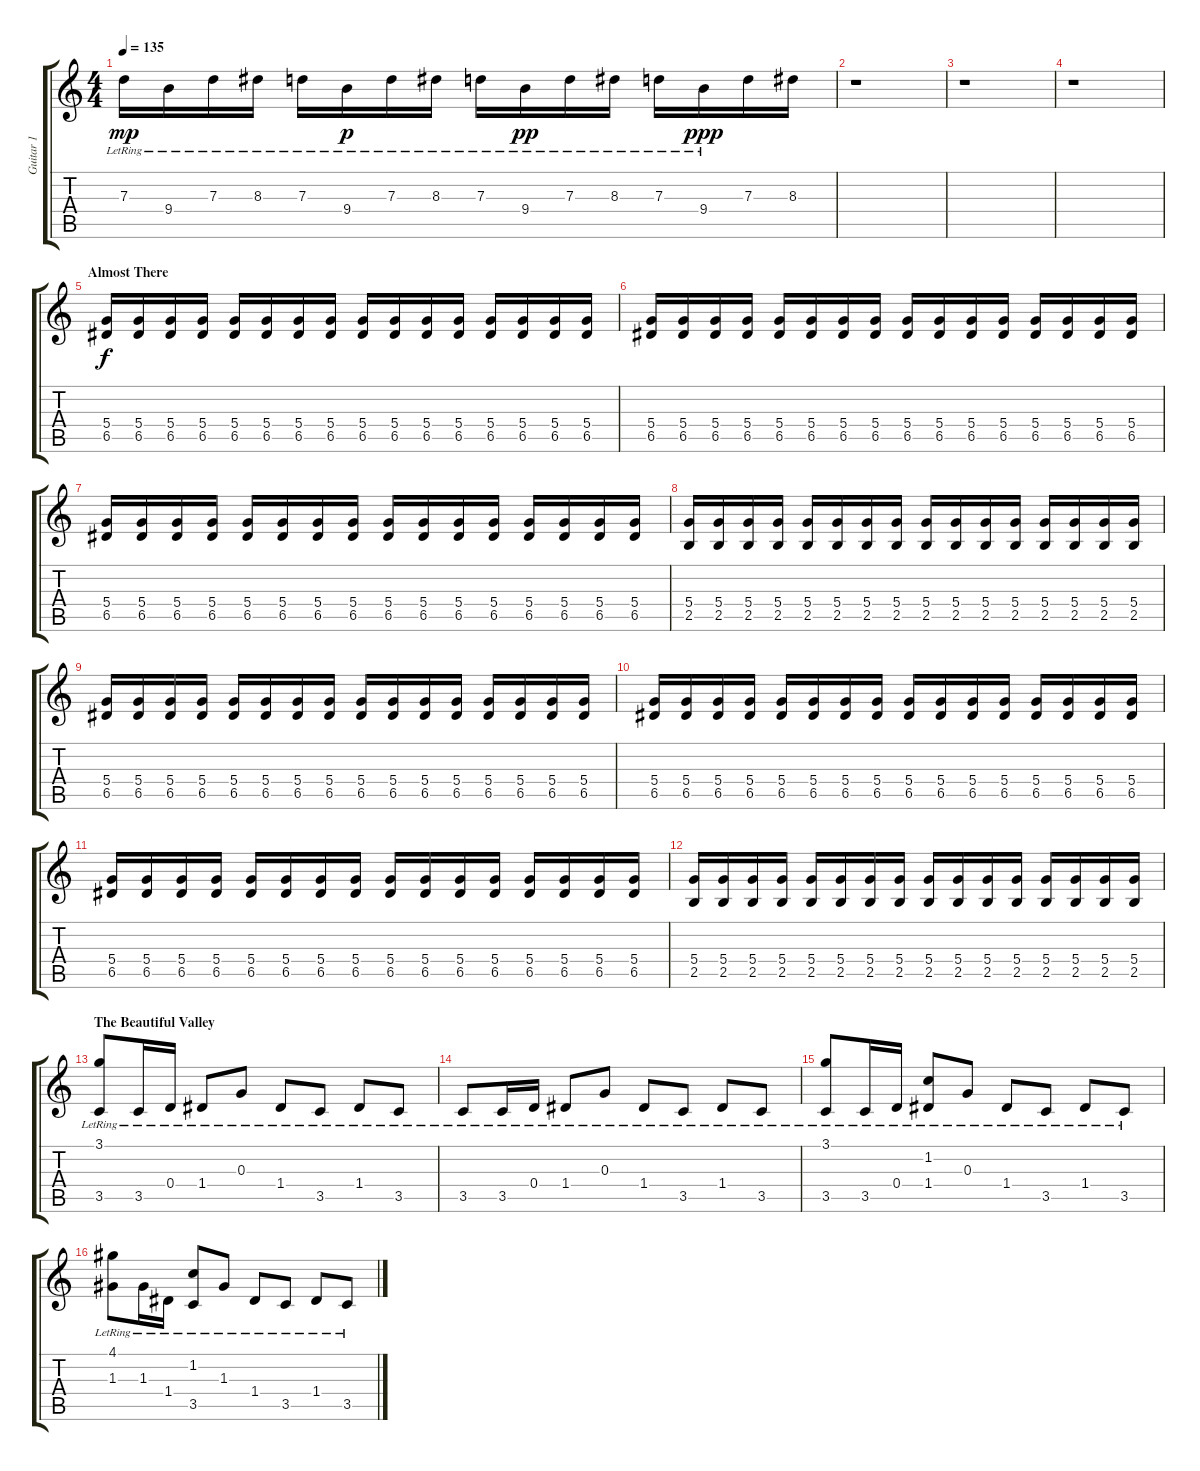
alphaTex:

\track ("Guitar 1" "Guitar 1") {instrument distortionguitar}
\staff {score tabs}
\tuning (E4 B3 G3 D3 A2 E2) {hide}
\ts (4 4)
\tempo 135
\clef g2
\ks c
7.3{lr}.16{dy mp} 9.4{lr}.16 7.3{lr}.16 8.3{lr}.16 7.3{lr}.16 9.4{lr}.16{dy p} 7.3{lr}.16 8.3{lr}.16 7.3{lr}.16 9.4{lr}.16{dy pp} 7.3{lr}.16 8.3{lr}.16 7.3{lr}.16 9.4{lr}.16{dy ppp} 7.3.16 8.3.16 |
r.1 |
r.1 |
r.1 |
\section ("" "Almost There")
(5.4 6.5).16{dy f} (5.4 6.5).16 (5.4 6.5).16 (5.4 6.5).16 (5.4 6.5).16 (5.4 6.5).16 (5.4 6.5).16 (5.4 6.5).16 (5.4 6.5).16 (5.4 6.5).16 (5.4 6.5).16 (5.4 6.5).16 (5.4 6.5).16 (5.4 6.5).16 (5.4 6.5).16 (5.4 6.5).16 |
(5.4 6.5).16 (5.4 6.5).16 (5.4 6.5).16 (5.4 6.5).16 (5.4 6.5).16 (5.4 6.5).16 (5.4 6.5).16 (5.4 6.5).16 (5.4 6.5).16 (5.4 6.5).16 (5.4 6.5).16 (5.4 6.5).16 (5.4 6.5).16 (5.4 6.5).16 (5.4 6.5).16 (5.4 6.5).16 |
(5.4 6.5).16 (5.4 6.5).16 (5.4 6.5).16 (5.4 6.5).16 (5.4 6.5).16 (5.4 6.5).16 (5.4 6.5).16 (5.4 6.5).16 (5.4 6.5).16 (5.4 6.5).16 (5.4 6.5).16 (5.4 6.5).16 (5.4 6.5).16 (5.4 6.5).16 (5.4 6.5).16 (5.4 6.5).16 |
(5.4 2.5).16 (5.4 2.5).16 (5.4 2.5).16 (5.4 2.5).16 (5.4 2.5).16 (5.4 2.5).16 (5.4 2.5).16 (5.4 2.5).16 (5.4 2.5).16 (5.4 2.5).16 (5.4 2.5).16 (5.4 2.5).16 (5.4 2.5).16 (5.4 2.5).16 (5.4 2.5).16 (5.4 2.5).16 |
(5.4 6.5).16 (5.4 6.5).16 (5.4 6.5).16 (5.4 6.5).16 (5.4 6.5).16 (5.4 6.5).16 (5.4 6.5).16 (5.4 6.5).16 (5.4 6.5).16 (5.4 6.5).16 (5.4 6.5).16 (5.4 6.5).16 (5.4 6.5).16 (5.4 6.5).16 (5.4 6.5).16 (5.4 6.5).16 |
(5.4 6.5).16 (5.4 6.5).16 (5.4 6.5).16 (5.4 6.5).16 (5.4 6.5).16 (5.4 6.5).16 (5.4 6.5).16 (5.4 6.5).16 (5.4 6.5).16 (5.4 6.5).16 (5.4 6.5).16 (5.4 6.5).16 (5.4 6.5).16 (5.4 6.5).16 (5.4 6.5).16 (5.4 6.5).16 |
(5.4 6.5).16 (5.4 6.5).16 (5.4 6.5).16 (5.4 6.5).16 (5.4 6.5).16 (5.4 6.5).16 (5.4 6.5).16 (5.4 6.5).16 (5.4 6.5).16 (5.4 6.5).16 (5.4 6.5).16 (5.4 6.5).16 (5.4 6.5).16 (5.4 6.5).16 (5.4 6.5).16 (5.4 6.5).16 |
(5.4 2.5).16{volume 5} (5.4 2.5).16 (5.4 2.5).16 (5.4 2.5).16 (5.4 2.5).16 (5.4 2.5).16 (5.4 2.5).16 (5.4 2.5).16 (5.4 2.5).16 (5.4 2.5).16 (5.4 2.5).16 (5.4 2.5).16 (5.4 2.5).16 (5.4 2.5).16 (5.4 2.5).16 (5.4 2.5).16 |
\section ("" "The Beautiful Valley")
(3.1{lr} 3.5{lr}).8{volume 16 instrument acousticguitarsteel} 3.5{lr}.16 0.4{lr}.16 1.4{lr}.8 0.3{lr}.8 1.4{lr}.8 3.5{lr}.8 1.4{lr}.8 3.5{lr}.8 |
3.5{lr}.8{volume 16 instrument acousticguitarsteel} 3.5{lr}.16 0.4{lr}.16 1.4{lr}.8 0.3{lr}.8 1.4{lr}.8 3.5{lr}.8 1.4{lr}.8 3.5{lr}.8 |
(3.1{lr} 3.5{lr}).8{volume 16 instrument acousticguitarsteel} 3.5{lr}.16 0.4{lr}.16 (1.2{lr} 1.4{lr}).8 0.3{lr}.8 1.4{lr}.8 3.5{lr}.8 1.4{lr}.8 3.5{lr}.8 |
(4.1{lr} 1.3{lr}).8{instrument acousticguitarsteel} 1.3{lr}.16 1.4{lr}.16 (1.2{lr} 3.5{lr}).8 1.3{lr}.8 1.4{lr}.8 3.5{lr}.8 1.4{lr}.8 3.5{lr}.8
